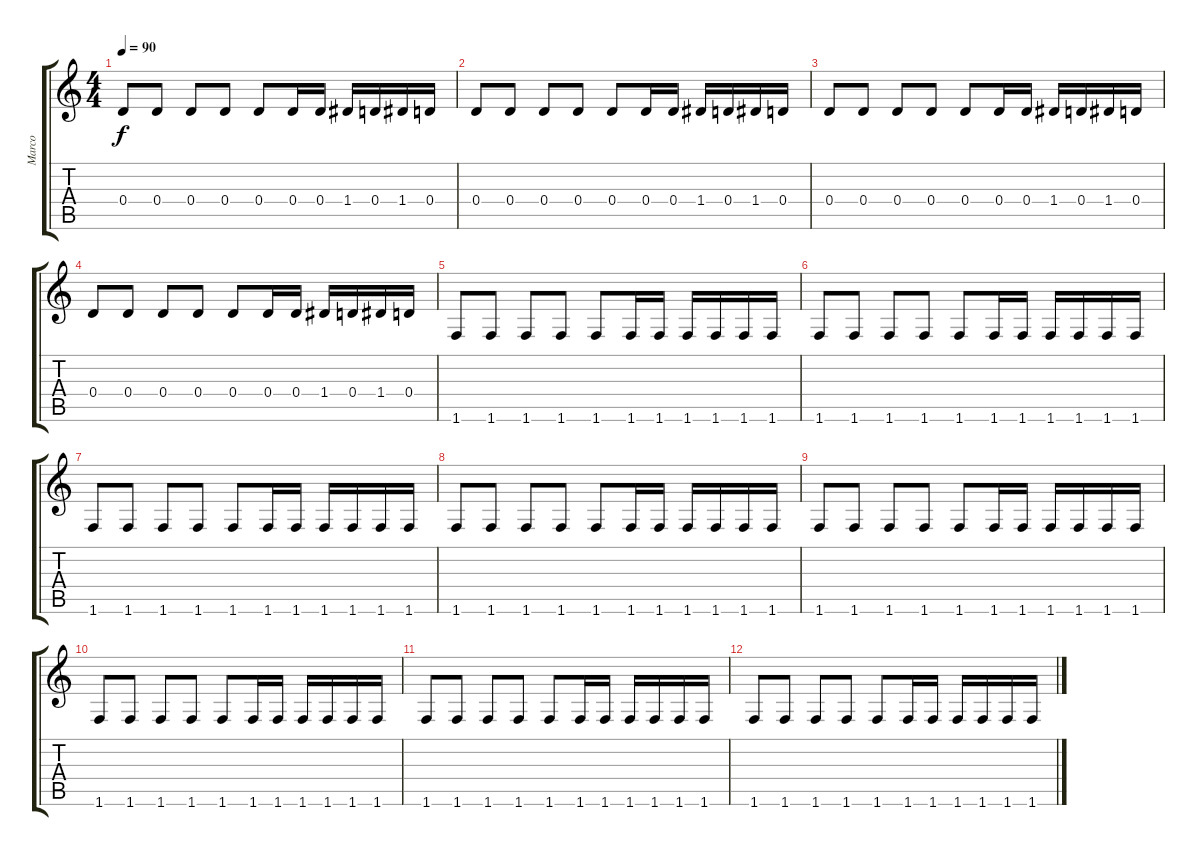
\track ("Marco" "Marco") {instrument synthbass2}
\staff {score tabs}
\tuning (E4 B3 G3 D3 A2 E2) {hide}
\ts (4 4)
\tempo 90
\clef g2
\ks c
0.4.8{dy f} 0.4.8 0.4.8 0.4.8 0.4.8 0.4.16 0.4.16 1.4.16 0.4.16 1.4.16 0.4.16 |
0.4.8 0.4.8 0.4.8 0.4.8 0.4.8 0.4.16 0.4.16 1.4.16 0.4.16 1.4.16 0.4.16 |
0.4.8 0.4.8 0.4.8 0.4.8 0.4.8 0.4.16 0.4.16 1.4.16 0.4.16 1.4.16 0.4.16 |
0.4.8 0.4.8 0.4.8 0.4.8 0.4.8 0.4.16 0.4.16 1.4.16 0.4.16 1.4.16 0.4.16 |
1.6.8 1.6.8 1.6.8 1.6.8 1.6.8 1.6.16 1.6.16 1.6.16 1.6.16 1.6.16 1.6.16 |
1.6.8 1.6.8 1.6.8 1.6.8 1.6.8 1.6.16 1.6.16 1.6.16 1.6.16 1.6.16 1.6.16 |
1.6.8 1.6.8 1.6.8 1.6.8 1.6.8 1.6.16 1.6.16 1.6.16 1.6.16 1.6.16 1.6.16 |
1.6.8 1.6.8 1.6.8 1.6.8 1.6.8 1.6.16 1.6.16 1.6.16 1.6.16 1.6.16 1.6.16 |
1.6.8 1.6.8 1.6.8 1.6.8 1.6.8 1.6.16 1.6.16 1.6.16 1.6.16 1.6.16 1.6.16 |
1.6.8 1.6.8 1.6.8 1.6.8 1.6.8 1.6.16 1.6.16 1.6.16 1.6.16 1.6.16 1.6.16 |
1.6.8 1.6.8 1.6.8 1.6.8 1.6.8 1.6.16 1.6.16 1.6.16 1.6.16 1.6.16 1.6.16 |
1.6.8 1.6.8 1.6.8 1.6.8 1.6.8 1.6.16 1.6.16 1.6.16 1.6.16 1.6.16 1.6.16
